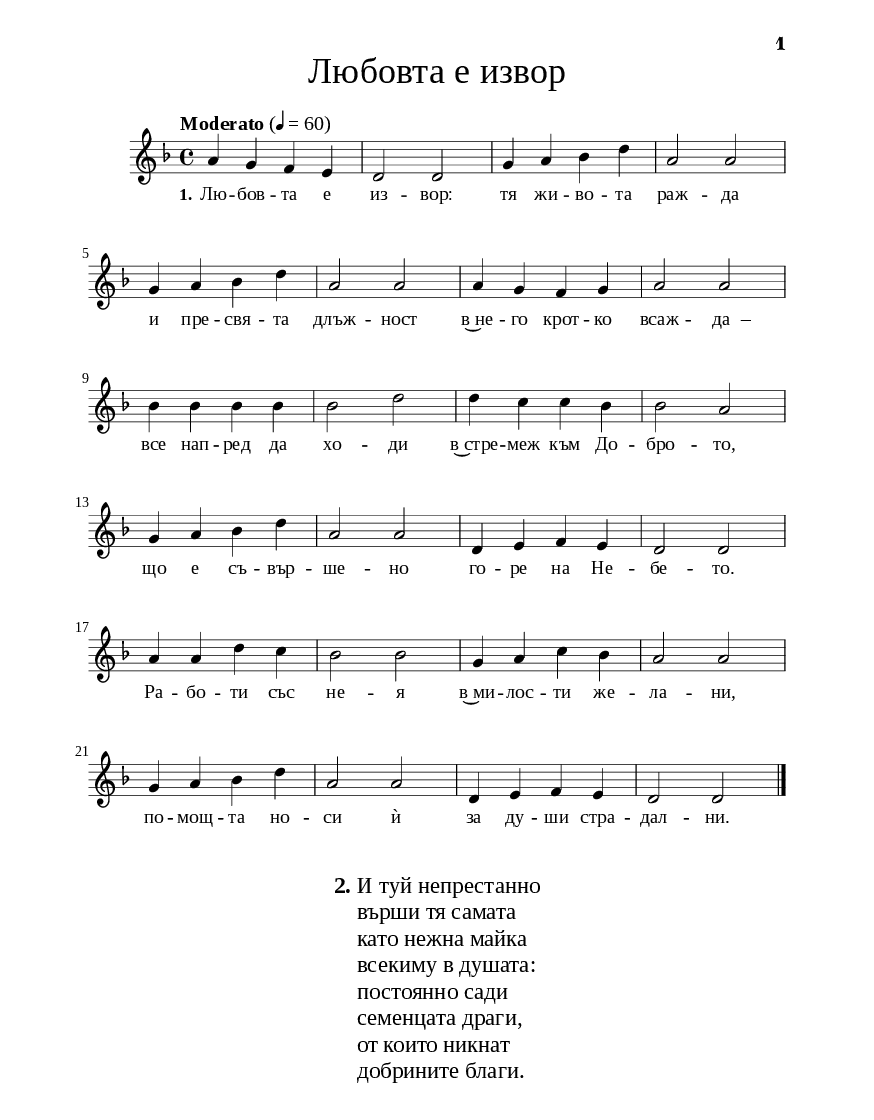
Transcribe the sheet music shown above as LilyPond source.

\version "2.24.4"

% include paper part and global functions
\include "include/globals.ily"

\bookpart {
  \label #'ref026
  \tocItem \markup "Любовта е извор"
  \include "include/bookpart-paper.ily"
  \score {
    \include "include/score-layout.ily"

    \new Voice \absolute {
      \clef treble
      \key d \minor
      \time 4/4
      \tempoFunc "Moderato" 4 "60"
      \autoBeamOff
      a'4 g' f' e'| d'2 d'2| g'4 a' bes' d''| a'2 a'2 | \break
      g'4 a' bes' d''| a'2 a'2 | a'4 g'4 f'4 g'4 a'2 a'2| \break
      bes'4 bes'4 bes'4 bes'4 | bes'2 d''2 | d''4 c''4 c''4 bes'4 bes'2 a'2 | \break
      g'4 a'4 bes'4 d''4 | a'2 a'2 | d'4 e'4 f'4 e'4 | d'2 d'2 | \break
      a'4 a'4 d''4 c''4 | bes'2 bes'2 | g'4 a'4 c''4 bes'4 | a'2 a'2 | \break
      g'4 a'4 bes'4 d''4 | a'2 a'2 | d'4 e'4 f'4 e'4 | d'2 d'2 | \bar "|." \break
    }

    \addlyrics {
      \set stanza = "1."Лю -- бов -- та е из -- вор: тя жи -- во -- та раж -- да
      и пре -- свя -- та длъж -- ност в~не -- го крот -- ко всаж -- "   да  –"
      все нап -- ред да хо -- ди в~стре -- меж към До -- бро -- то,
      що е съ -- вър -- ше -- но го -- ре на Не -- бе -- то.
      Ра -- бо -- ти със не -- я в~ми -- лос -- ти же -- ла -- ни,
      по -- мощ -- та но -- си ѝ за ду -- ши стра -- дал -- ни.
    }

    \header {
      title = \titleFunc #'ref_desc_2 "Любовта е извор" "Ljubovta e izvor"
    }

    \midi{}

  } % score

  \markup \vspace #1

  \markup \abs-fontsize #11 {
    \override #`(baseline-skip . ,bgCoupletBaselineSkip)

    \fill-line {
      \column {
        \line {
          \bold "2."
          \column {
            "И туй непрестанно"
            "върши тя самата"
            "като нежна майка"
            "всекиму в душата:"
            "постоянно сади"
            "семенцата драги,"
            "от които никнат"
            "добрините благи."
          }
        }

      }
    }
  }

  \markup \vspace #1

  \markup \abs-fontsize #11 {
    \override #`(baseline-skip . ,bgCoupletBaselineSkip)

    \fill-line {
      \column {
        \vspace #1
        \line{ \italic"    Припев:"}
        %\vspace #0.3
        \line {
          "   "
          \column {
            "Работи със нея"
            "в милости желани,"
            "помощта носи ѝ"
            "за души страдални."
          }
        }
        \vspace #1
        \line {
          \bold "3."
          \column {
            "Таз велика тайна"
            "кой добре разбира,"
            "свойта душа мила"
            "сутрина разкрива"
            "както кринът бели"
            "на роса небесна"
            "и на слънчевата"
            "светлина чудесна."
          }
        }
        \vspace #1
        \line {
          \bold " "
          \column {
            \italic "  Припев ..."
          }
        }
        \vspace #0.5
        \line {
          \bold "4."
          \column {
            "Слънцето, което"
            "оживотворява"
            "овреме човека,"
            "топло озарява,"
            "буди и възраства"
            "в него семенцата"
            "и му пълни тайно"
            "с добрини душата."

          }
        }
        \vspace #1
        \line {
          \bold " "
          \column {
            \italic"  Припев ..."
          }
        }
        \vspace #0.5
        \line {
          \bold "5."
          \column {
            "Плодове тъй сладки,"
            "в Любовта узрели,"
            "най-блажен ще бъде"
            "тоз, който ви вкуси."
            "В жилища небесни"
            "вечно ще живее,"
            "пред престола Божи"
            "песни ще да пее."
          }
        }
        \vspace #1
        \line {
          \bold " "
          \column {
            \italic"  Припев ..."
          }
        }
      }
    }
  }







} % bookpart
